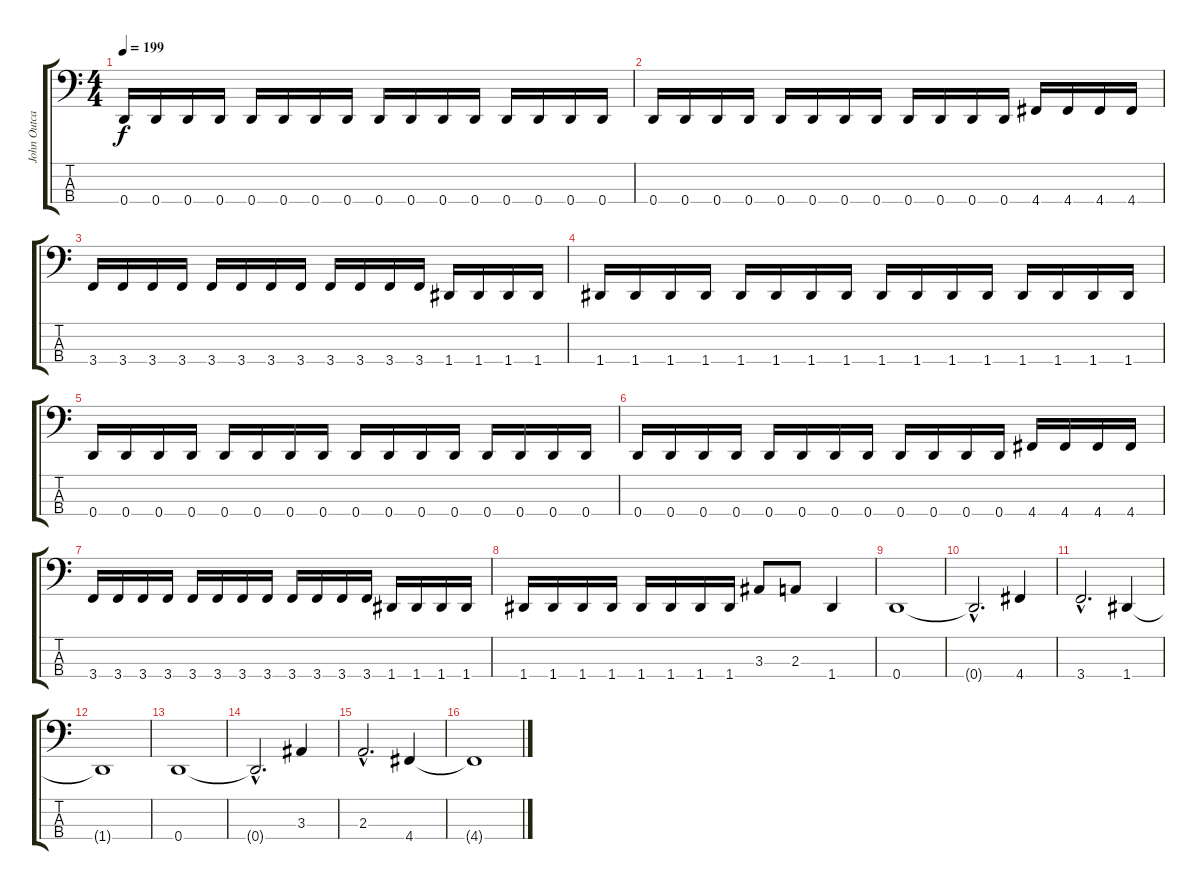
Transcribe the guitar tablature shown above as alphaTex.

\track ("John Outcalt (Bass)" "John Outca") {instrument electricbasspick}
\staff {score tabs}
\tuning (F2 C2 G1 D1) {hide}
\ts (4 4)
\tempo 199
\clef f4
\ks c
0.4.16{dy f} 0.4.16 0.4.16 0.4.16 0.4.16 0.4.16 0.4.16 0.4.16 0.4.16 0.4.16 0.4.16 0.4.16 0.4.16 0.4.16 0.4.16 0.4.16 |
0.4.16 0.4.16 0.4.16 0.4.16 0.4.16 0.4.16 0.4.16 0.4.16 0.4.16 0.4.16 0.4.16 0.4.16 4.4.16 4.4.16 4.4.16 4.4.16 |
3.4.16 3.4.16 3.4.16 3.4.16 3.4.16 3.4.16 3.4.16 3.4.16 3.4.16 3.4.16 3.4.16 3.4.16 1.4.16 1.4.16 1.4.16 1.4.16 |
1.4.16 1.4.16 1.4.16 1.4.16 1.4.16 1.4.16 1.4.16 1.4.16 1.4.16 1.4.16 1.4.16 1.4.16 1.4.16 1.4.16 1.4.16 1.4.16 |
0.4.16 0.4.16 0.4.16 0.4.16 0.4.16 0.4.16 0.4.16 0.4.16 0.4.16 0.4.16 0.4.16 0.4.16 0.4.16 0.4.16 0.4.16 0.4.16 |
0.4.16 0.4.16 0.4.16 0.4.16 0.4.16 0.4.16 0.4.16 0.4.16 0.4.16 0.4.16 0.4.16 0.4.16 4.4.16 4.4.16 4.4.16 4.4.16 |
3.4.16 3.4.16 3.4.16 3.4.16 3.4.16 3.4.16 3.4.16 3.4.16 3.4.16 3.4.16 3.4.16 3.4.16 1.4.16 1.4.16 1.4.16 1.4.16 |
1.4.16 1.4.16 1.4.16 1.4.16 1.4.16 1.4.16 1.4.16 1.4.16 3.3.8 2.3.8 1.4.4 |
0.4.1 |
0.4{hac t}.2{d} 4.4.4 |
3.4{hac}.2{d} 1.4.4 |
1.4{t}.1 |
0.4.1 |
0.4{hac t}.2{d} 3.3.4 |
2.3{hac}.2{d} 4.4.4 |
4.4{t}.1
